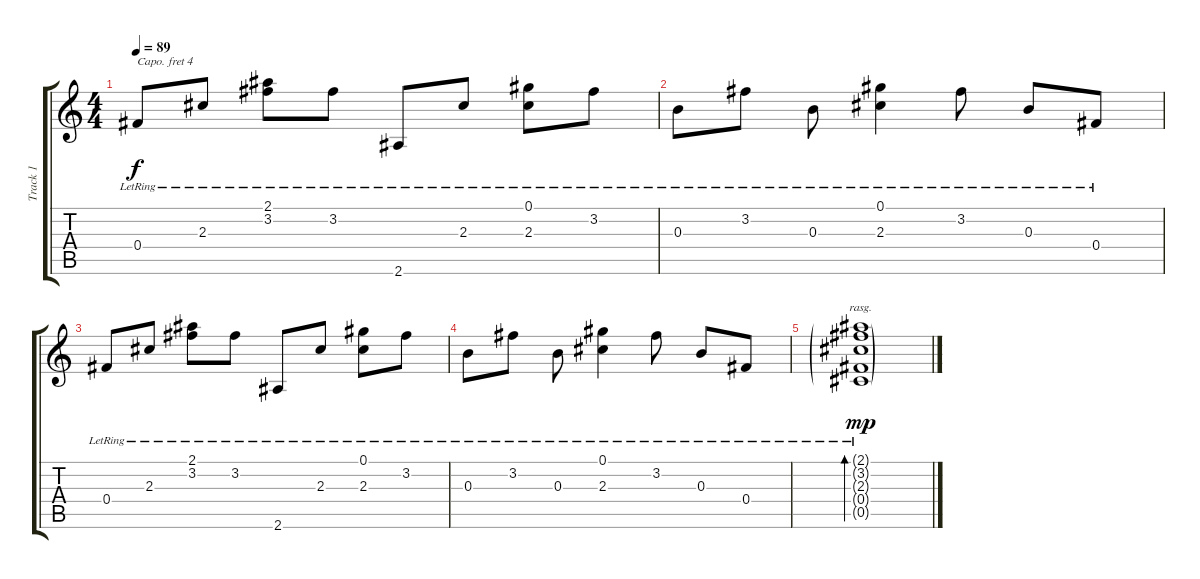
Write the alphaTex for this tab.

\track ("Track 1" "Track 1") {instrument acousticguitarsteel}
\staff {score tabs}
\capo 4
\tuning (E4 B3 G3 D3 A2 E2) {hide}
\ts (4 4)
\tempo 89
\clef g2
\ks c
0.4{lr}.8{dy f} 2.3{lr}.8 (2.1{lr} 3.2{lr}).8 3.2{lr}.8 2.6{lr}.8 2.3{lr}.8 (0.1{lr} 2.3{lr}).8 3.2{lr}.8 |
0.3{lr}.8 3.2{lr}.8 0.3{lr}.8 (0.1{lr} 2.3{lr}).4 3.2{lr}.8 0.3{lr}.8 0.4{lr}.8 |
0.4{lr}.8 2.3{lr}.8 (2.1{lr} 3.2{lr}).8 3.2{lr}.8 2.6{lr}.8 2.3{lr}.8 (0.1{lr} 2.3{lr}).8 3.2{lr}.8 |
0.3{lr}.8 3.2{lr}.8 0.3{lr}.8 (0.1{lr} 2.3{lr}).4 3.2{lr}.8 0.3{lr}.8 0.4{lr}.8 |
(2.1{g lr} 3.2{g lr} 2.3{g lr} 0.4{g lr} 0.5{g lr}).1{bd 480 rasg ii dy mp}
